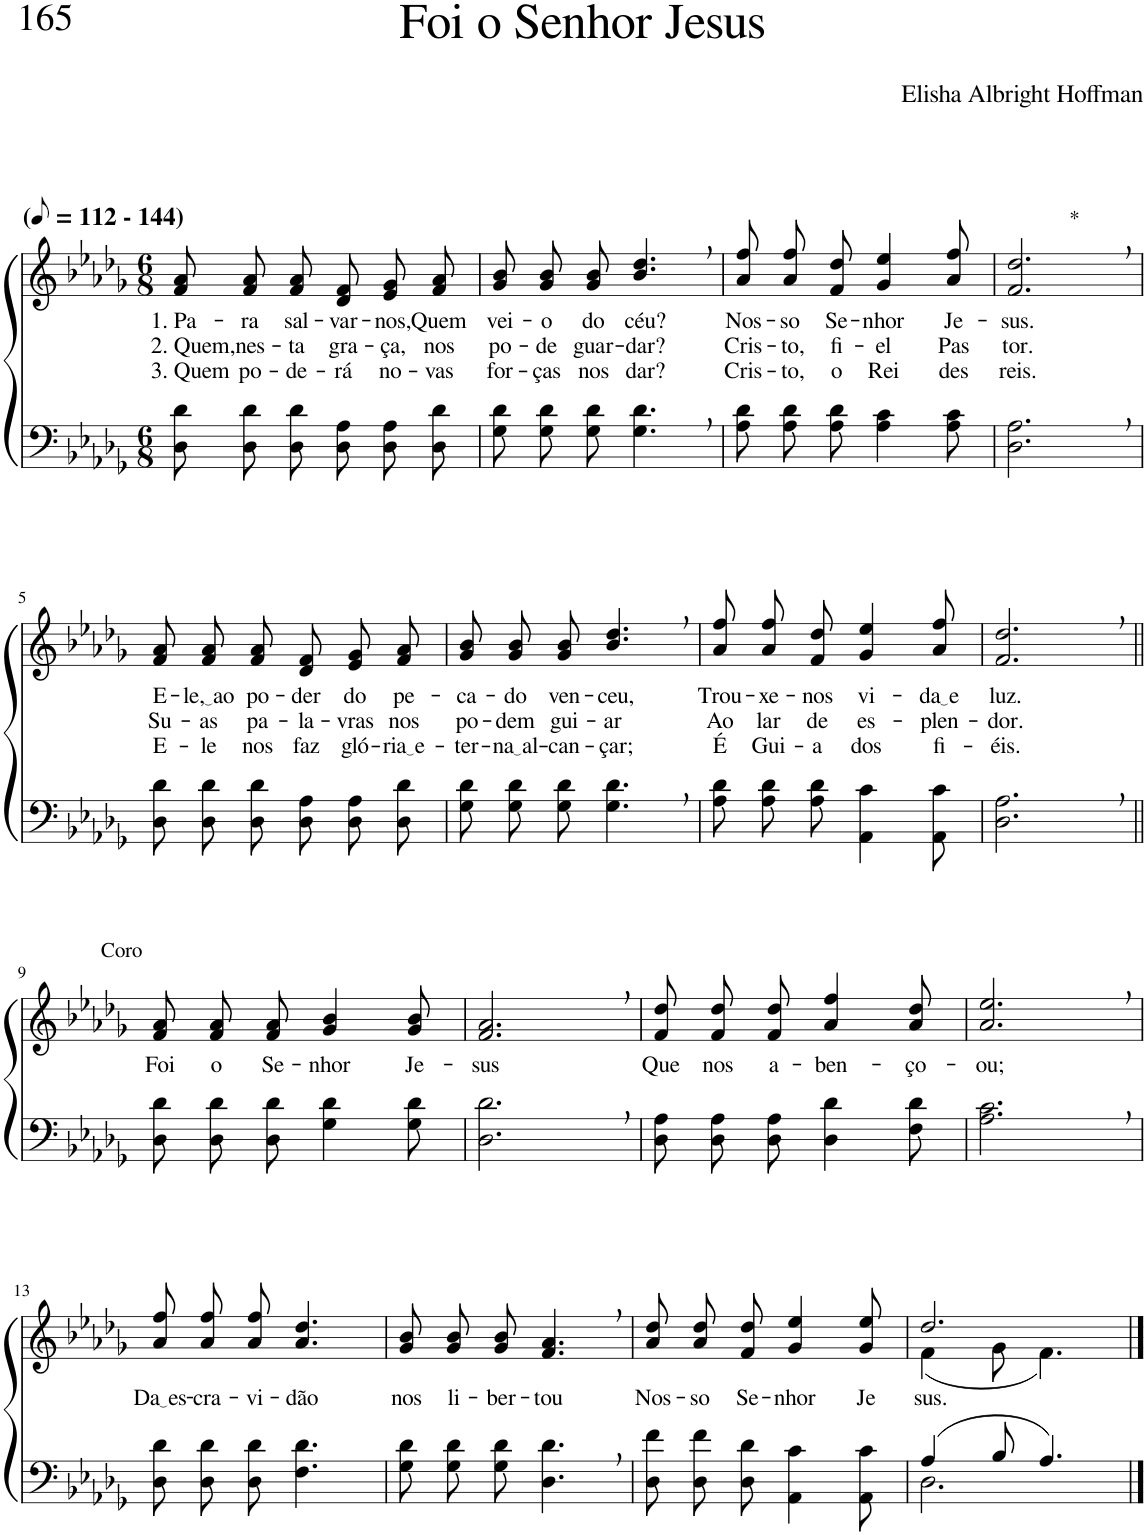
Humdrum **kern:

**kern	**kern	**text	**text	**text
*part2	*part1	*part1	*part1	*part1
*staff2	*staff1	*staff1	*staff1	*staff1
*I"Parte III e IV	*I"Parte I e II	*	*	*
*clefF4	*clefG2	*	*	*
*Trd2c3	*Trd2c3	*	*	*
*k[b-e-a-d-g-]	*k[b-e-a-d-g-]	*	*	*
*M6/8	*M6/8	*	*	*
*MM56	*MM56	*	*	*
=1	=1	=1	=1	=1
!	!LO:TX:a:B:t=(	!	!	!
!	!LO:TX:a:B:t=- 144)	!	!	!
!	!	!LO:LY:b	!LO:LY:b	!LO:LY:b
8D-\ 8d-\L	8f/ 8a-/L	1. Pa-	2. Quem,	3. Quem
!	!	!LO:LY:b	!LO:LY:b	!LO:LY:b
8D-\ 8d-\	8f/ 8a-/	-ra	nes-	po-
!	!	!LO:LY:b	!LO:LY:b	!LO:LY:b
8D-\ 8d-\J	8f/ 8a-/J	sal-	-ta	-de-
!	!	!LO:LY:b	!LO:LY:b	!LO:LY:b
8D-\ 8A-\L	8d-/ 8f/L	-var-	gra-	-rá
!	!	!LO:LY:b	!LO:LY:b	!LO:LY:b
8D-\ 8A-\	8e-/ 8g-/	-nos,	-ça,	no-
!	!	!LO:LY:b	!LO:LY:b	!LO:LY:b
8D-\ 8d-\J	8f/ 8a-/J	Quem	nos	-vas
=2	=2	=2	=2	=2
!	!	!LO:LY:b	!LO:LY:b	!LO:LY:b
8G-\ 8d-\L	8g-/ 8b-/L	vei-	po-	for-
!	!	!LO:LY:b	!LO:LY:b	!LO:LY:b
8G-\ 8d-\	8g-/ 8b-/	-o	-de	-ças
!	!	!LO:LY:b	!LO:LY:b	!LO:LY:b
8G-\ 8d-\J	8g-/ 8b-/J	do	guar-	nos
!	!	!LO:LY:b	!LO:LY:b	!LO:LY:b
4.G-\, 4.d-\,	4.b-/, 4.dd-/,	céu?	-dar?	dar?
=3	=3	=3	=3	=3
!	!	!LO:LY:b	!LO:LY:b	!LO:LY:b
8A-\ 8d-\L	8a-\ 8ff\L	Nos-	Cris-	Cris-
!	!	!LO:LY:b	!LO:LY:b	!LO:LY:b
8A-\ 8d-\	8a-\ 8ff\	-so	-to,	-to,
!	!	!LO:LY:b	!LO:LY:b	!LO:LY:b
8A-\ 8d-\J	8f\ 8dd-\J	Se-	fi-	o
!	!	!LO:LY:b	!LO:LY:b	!LO:LY:b
4A-\ 4c\	4g-/ 4ee-/	-nhor	-el	Rei
!	!	!LO:LY:b	!LO:LY:b	!LO:LY:b
8A-\ 8c\	8a-/ 8ff/	Je-	Pas	des
=4	=4	=4	=4	=4
!	!LO:TX:a:t=*	!	!	!
!	!	!LO:LY:b	!LO:LY:b	!LO:LY:b
2.D-\, 2.A-\,	2.f/, 2.dd-/,	-sus.	tor.	reis.
!!LO:LB:g=z
=5	=5	=5	=5	=5
!	!	!LO:LY:b	!LO:LY:b	!LO:LY:b
8D-\ 8d-\L	8f/ 8a-/L	E-	Su-	E-
!	!	!LO:LY:b	!LO:LY:b	!LO:LY:b
8D-\ 8d-\	8f/ 8a-/	le, ao	-as	-le
!	!	!LO:LY:b	!LO:LY:b	!LO:LY:b
8D-\ 8d-\J	8f/ 8a-/J	po-	pa-	nos
!	!	!LO:LY:b	!LO:LY:b	!LO:LY:b
8D-\ 8A-\L	8d-/ 8f/L	-der	-la-	faz
!	!	!LO:LY:b	!LO:LY:b	!LO:LY:b
8D-\ 8A-\	8e-/ 8g-/	do	-vras	gló-
!	!	!LO:LY:b	!LO:LY:b	!LO:LY:b
8D-\ 8d-\J	8f/ 8a-/J	pe-	nos	ria e
=6	=6	=6	=6	=6
!	!	!LO:LY:b	!LO:LY:b	!LO:LY:b
8G-\ 8d-\L	8g-/ 8b-/L	-ca-	po-	-ter-
!	!	!LO:LY:b	!LO:LY:b	!LO:LY:b
8G-\ 8d-\	8g-/ 8b-/	-do	-dem	na al
!	!	!LO:LY:b	!LO:LY:b	!LO:LY:b
8G-\ 8d-\J	8g-/ 8b-/J	ven-	gui-	-can-
!	!	!LO:LY:b	!LO:LY:b	!LO:LY:b
4.G-\, 4.d-\,	4.b-/, 4.dd-/,	-ceu,	-ar	-çar;
=7	=7	=7	=7	=7
!	!	!LO:LY:b	!LO:LY:b	!LO:LY:b
8A-\ 8d-\L	8a-\ 8ff\L	Trou-	Ao	É
!	!	!LO:LY:b	!LO:LY:b	!LO:LY:b
8A-\ 8d-\	8a-\ 8ff\	-xe-	lar	Gui-
!	!	!LO:LY:b	!LO:LY:b	!LO:LY:b
8A-\ 8d-\J	8f\ 8dd-\J	-nos	de	-a
!	!	!LO:LY:b	!LO:LY:b	!LO:LY:b
4AA-\ 4c\	4g-/ 4ee-/	vi-	es-	dos
!	!	!LO:LY:b	!LO:LY:b	!LO:LY:b
8AA-\ 8c\	8a-/ 8ff/	da e	-plen-	fi-
=8	=8	=8	=8	=8
!	!	!LO:LY:b	!LO:LY:b	!LO:LY:b
2.D-\, 2.A-\,	2.f/, 2.dd-/,	luz.	-dor.	-éis.
!!LO:LB:g=z
=9||	=9||	=9||	=9||	=9||
!	!LO:TX:a:t=Coro	!	!	!
!	!	!LO:LY:b	!	!
8D-\ 8d-\L	8f/ 8a-/L	Foi	.	.
!	!	!LO:LY:b	!	!
8D-\ 8d-\	8f/ 8a-/	o	.	.
!	!	!LO:LY:b	!	!
8D-\ 8d-\J	8f/ 8a-/J	Se-	.	.
!	!	!LO:LY:b	!	!
4G-\ 4d-\	4g-/ 4b-/	-nhor	.	.
!	!	!LO:LY:b	!	!
8G-\ 8d-\	8g-/ 8b-/	Je-	.	.
=10	=10	=10	=10	=10
!	!	!LO:LY:b	!	!
2.D-\, 2.d-\,	2.f/, 2.a-/,	-sus	.	.
=11	=11	=11	=11	=11
!	!	!LO:LY:b	!	!
8D-\ 8A-\L	8f/ 8dd-/L	Que	.	.
!	!	!LO:LY:b	!	!
8D-\ 8A-\	8f/ 8dd-/	nos	.	.
!	!	!LO:LY:b	!	!
8D-\ 8A-\J	8f/ 8dd-/J	a-	.	.
!	!	!LO:LY:b	!	!
4D-\ 4d-\	4a-/ 4ff/	-ben-	.	.
!	!	!LO:LY:b	!	!
8F\ 8d-\	8a-/ 8dd-/	-ço-	.	.
=12	=12	=12	=12	=12
!	!	!LO:LY:b	!	!
2.A-\, 2.c\,	2.a-/, 2.ee-/,	-ou;	.	.
!!LO:LB:g=z
=13	=13	=13	=13	=13
!	!	!LO:LY:b	!	!
8D-\ 8d-\L	8a-\ 8ff\L	Da es	.	.
!	!	!LO:LY:b	!	!
8D-\ 8d-\	8a-\ 8ff\	-cra-	.	.
!	!	!LO:LY:b	!	!
8D-\ 8d-\J	8a-\ 8ff\J	-vi-	.	.
!	!	!LO:LY:b	!	!
4.F\ 4.d-\	4.a-/ 4.dd-/	-dão	.	.
=14	=14	=14	=14	=14
!	!	!LO:LY:b	!	!
8G-\ 8d-\L	8g-/ 8b-/L	nos	.	.
!	!	!LO:LY:b	!	!
8G-\ 8d-\	8g-/ 8b-/	li-	.	.
!	!	!LO:LY:b	!	!
8G-\ 8d-\J	8g-/ 8b-/J	-ber-	.	.
!	!	!LO:LY:b	!	!
4.D-\, 4.d-\,	4.f/, 4.a-/,	-tou	.	.
=15	=15	=15	=15	=15
!	!	!LO:LY:b	!	!
8D-\ 8f\L	8a-\ 8dd-\L	Nos-	.	.
!	!	!LO:LY:b	!	!
8D-\ 8f\	8a-\ 8dd-\	-so	.	.
!	!	!LO:LY:b	!	!
8D-\ 8d-\J	8f\ 8dd-\J	Se-	.	.
!	!	!LO:LY:b	!	!
4AA-\ 4c\	4g-/ 4ee-/	-nhor	.	.
!	!	!LO:LY:b	!	!
8AA-\ 8c\	8g-/ 8ee-/	Je-	.	.
=16	=16	=16	=16	=16
*^	*^	*	*	*
!	!	!	!	!LO:LY:b	!	!
(4A-/	2.D-\	2.dd-/	(4f\	-sus.	.	.
8B-/	.	.	8g-\	.	.	.
4.A-/)	.	.	4.f\)	.	.	.
*v	*v	*	*	*	*	*
*	*v	*v	*	*	*
==	==	==	==	==
*-	*-	*-	*-	*-
